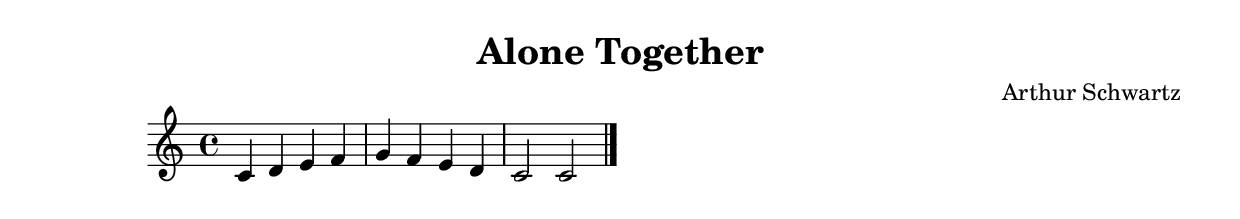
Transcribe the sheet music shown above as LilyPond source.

\version "2.24.4"

\header {
  title = "Alone Together"
  composer = "Arthur Schwartz"
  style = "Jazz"
}

\score {
  \new Staff {
    \clef treble
    \time 4/4
    \key c \major
    
    % Simple chord progression placeholder
    c'4 d' e' f' |
    g' f' e' d' |
    c'2 c'2 |
    \bar "|."
  }
  \layout {}
  \midi {
    \tempo 4 = 120
  }
}